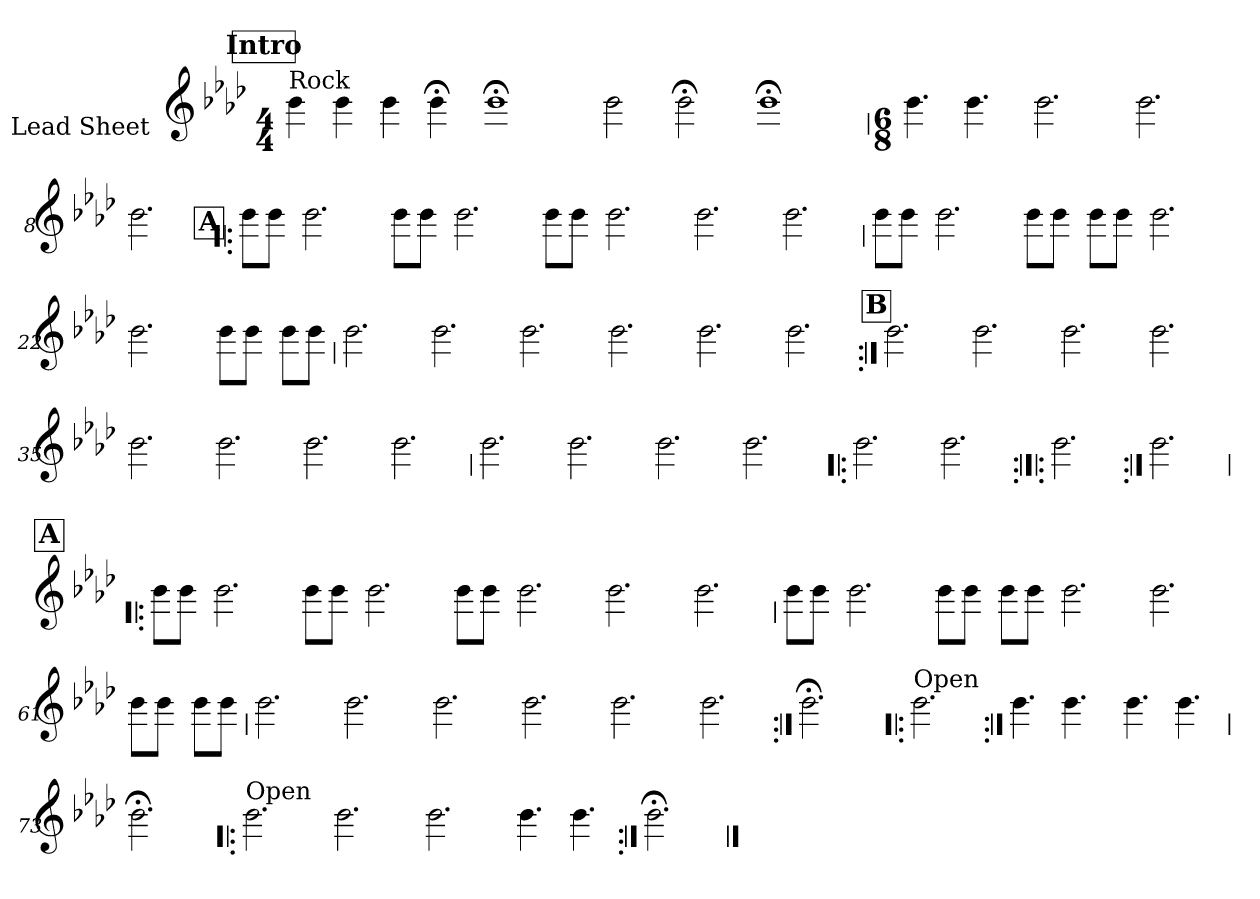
**kern
*part1
*staff1
*I"Lead Sheet
*stria0
*clefG2
*k[b-e-a-d-]
*A-:
*M4/4
*MM73
!!LO:REH:place=s1:a:t=Intro
=1||
!LO:TX:a:t=Rock
4b-
4b-
4b-
4b-;
=2-
1b-;
=3-
2b-
2b-;
=4-
1b-;
!!LO:LB:g=z
=5
*M6/8
4.b-
4.b-
=6-
2.b-
=7-
2.b-
=8-
2.b-
!!LO:LB:g=z
!!LO:REH:place=s1:a:t=A
=9!|:
8b-\L
8b-\J
=10-
2.b-
=11-
8b-\L
8b-\J
=12-
2.b-
=13-
8b-\L
8b-\J
=14-
2.b-
=15-
2.b-
=16-
2.b-
!!LO:LB:g=z
=17
8b-\L
8b-\J
=18-
2.b-
=19-
8b-\L
8b-\J
=20-
8b-\L
8b-\J
=21-
2.b-
=22-
2.b-
=23-
8b-\L
8b-\J
=24-
8b-\L
8b-\J
!!LO:LB:g=z
=25
2.b-
=26-
2.b-
=27-
2.b-
=28-
2.b-
=29-
2.b-
=30-
2.b-
!!LO:LB:g=z
!!LO:REH:place=s1:a:t=B
=31:|!
2.b-
=32-
2.b-
=33-
2.b-
=34-
2.b-
=35-
2.b-
=36-
2.b-
=37-
2.b-
=38-
2.b-
!!LO:LB:g=z
=39
2.b-
=40-
2.b-
=41-
2.b-
=42-
2.b-
=43!|:
2.b-
=44-
2.b-
=45:|!|:
2.b-
=46:|!
2.b-
!!LO:LB:g=z
!!LO:REH:place=s1:a:t=A
=47!|:
8b-\L
8b-\J
=48-
2.b-
=49-
8b-\L
8b-\J
=50-
2.b-
=51-
8b-\L
8b-\J
=52-
2.b-
=53-
2.b-
=54-
2.b-
!!LO:LB:g=z
=55
8b-\L
8b-\J
=56-
2.b-
=57-
8b-\L
8b-\J
=58-
8b-\L
8b-\J
=59-
2.b-
=60-
2.b-
=61-
8b-\L
8b-\J
=62-
8b-\L
8b-\J
!!LO:LB:g=z
=63
2.b-
=64-
2.b-
=65-
2.b-
=66-
2.b-
=67-
2.b-
=68-
2.b-
!!LO:LB:g=z
=69:|!
2.b-;
=70!|:
!LO:TX:a:t=Open
2.b-
=71:|!
4.b-
4.b-
=72-
4.b-
4.b-
!!LO:LB:g=z
=73
2.b-;
=74!|:
!LO:TX:a:t=Open
2.b-
=75-
2.b-
=76-
2.b-
=77-
4.b-
4.b-
=78:|!
2.b-;
==
*-
